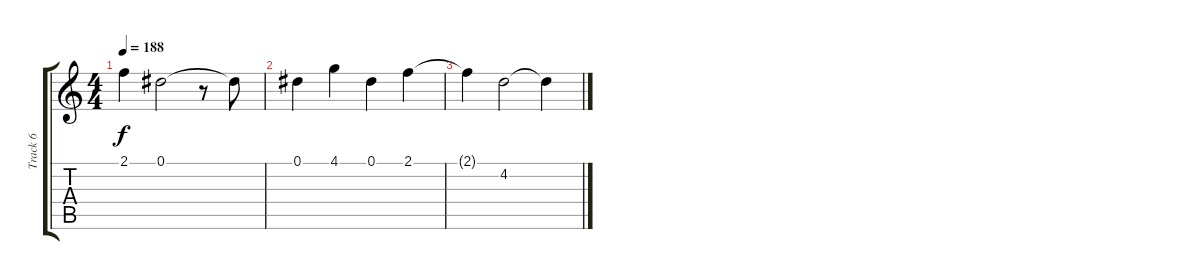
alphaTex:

\track ("Track 6" "Track 6") {instrument distortionguitar}
\staff {score tabs}
\tuning (Eb4 Bb3 Gb3 Db3 Ab2 Eb2) {hide}
\ts (4 4)
\tempo 188
\clef g2
\ks c
2.1{t}.4{dy f} 0.1.2 r.8 0.1{t}.8 |
0.1.4 4.1.4 0.1.4 2.1.4 |
2.1{t}.4 4.2.2 4.2{t}.4
